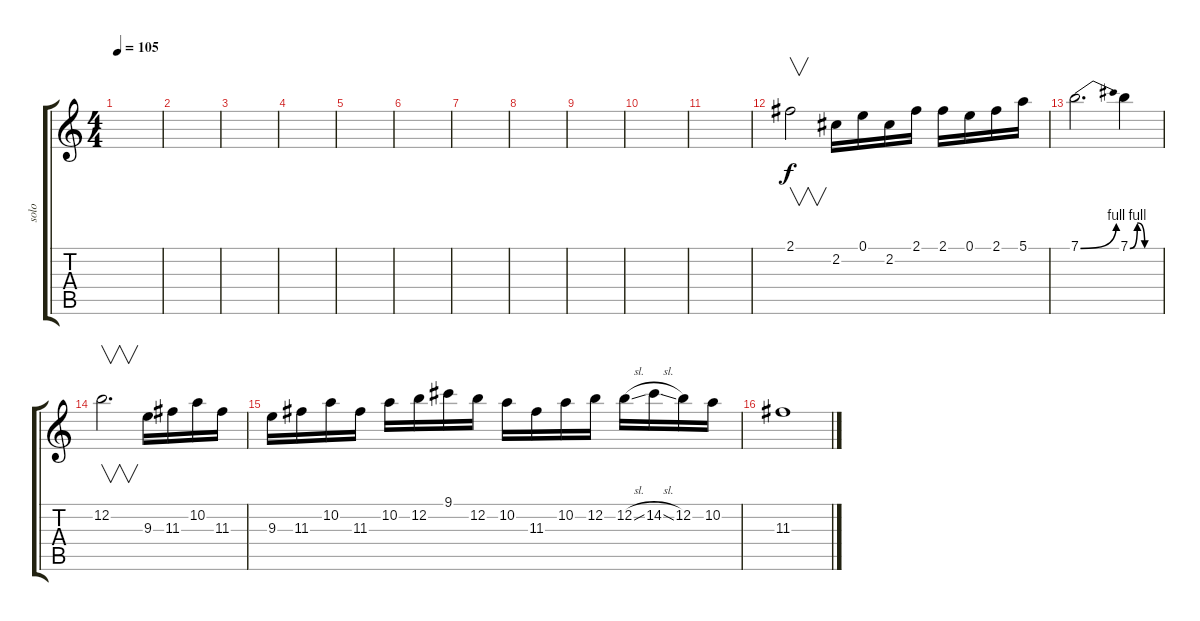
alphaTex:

\track ("solo" "solo") {instrument overdrivenguitar}
\staff {score tabs}
\tuning (E4 B3 G3 D3 A2 E2) {hide}
\ts (4 4)
\tempo 105
\clef g2
\ks c
|
|
|
|
|
|
|
|
|
|
|
2.1.2{v} 2.2.16 0.1.16 2.2.16 2.1.16 2.1.16 0.1.16 2.1.16 5.1.16 |
7.1{be (bend 0 0 60 4)}.2{d} 7.1{be (custom 0 0 15 4 30 0 60 0)}.4 |
12.2.2{v d} 9.3.16 11.3.16 10.2.16 11.3.16 |
9.3.16 11.3.16 10.2.16 11.3.16 10.2.16 12.2.16 9.1.16 12.2.16 10.2.16 11.3.16 10.2.16 12.2.16 12.2{sl}.16 14.2{sl}.16 12.2.16 10.2.16 |
11.3.1
